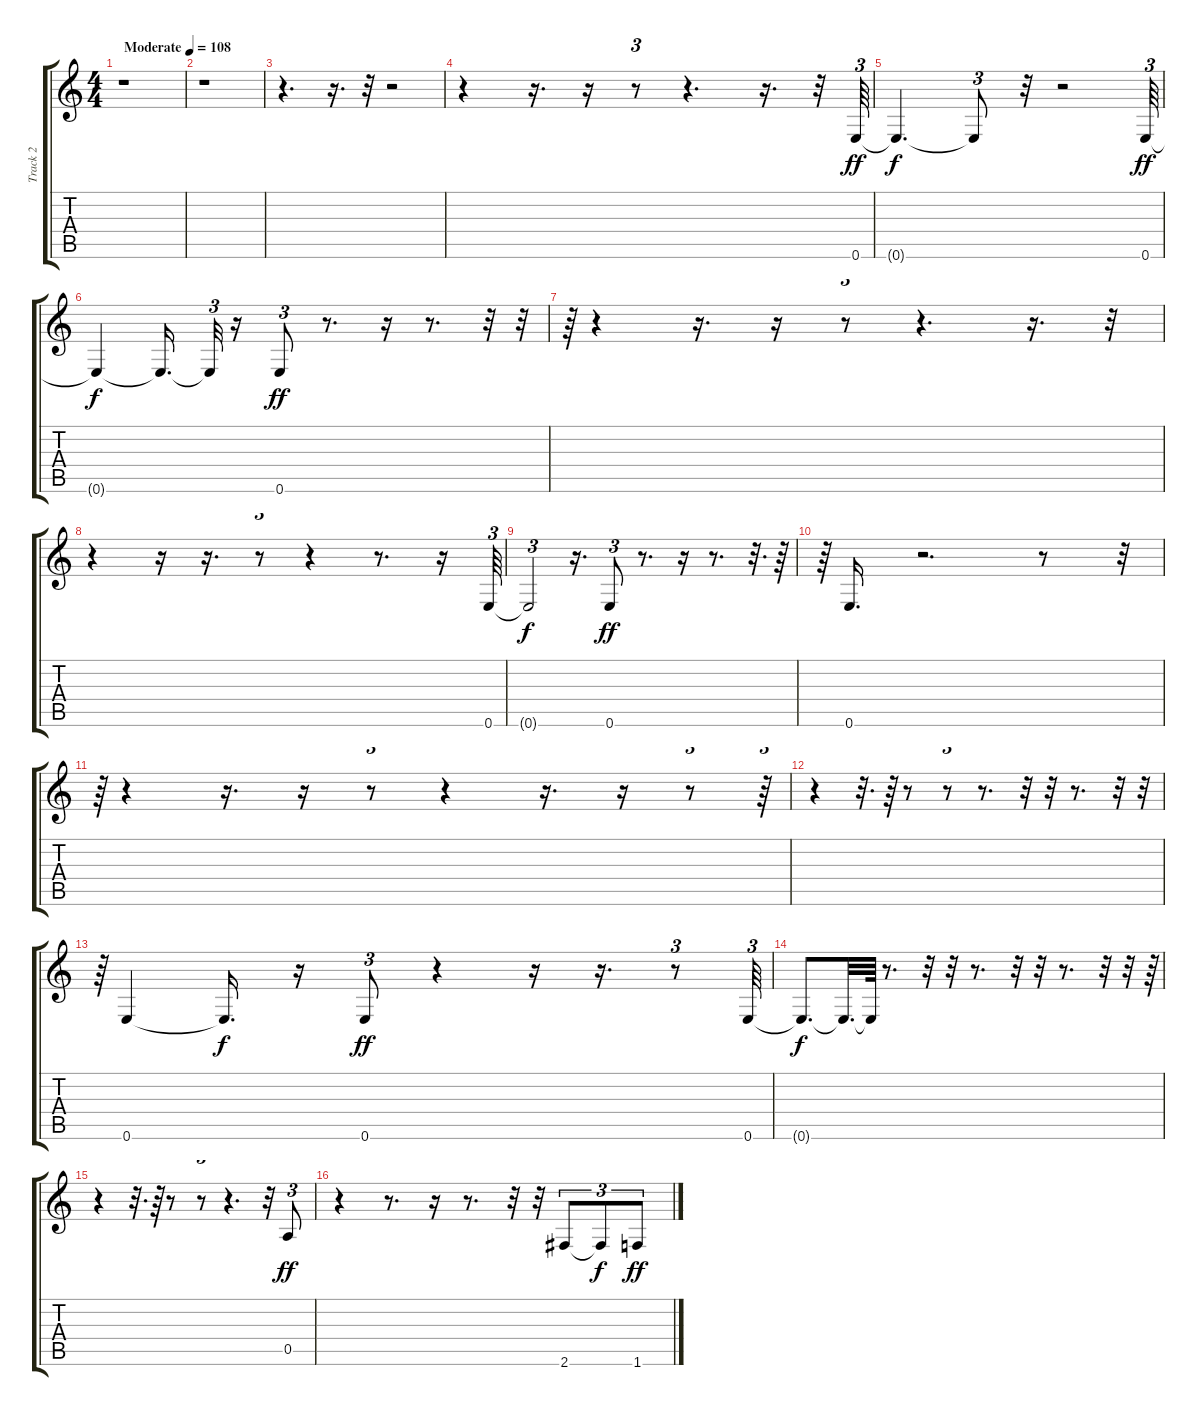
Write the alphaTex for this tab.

\track ("Track 2" "Track 2") {instrument fretlessbass}
\staff {score tabs}
\tuning (E4 B3 G3 D3 A2 E2) {hide}
\ts (4 4)
\tempo (108 "Moderate")
\clef g2
\ks c
r.1{dy ff instrument fretlessbass} |
r.1 |
r.4{d} r.16{d} r.32 r.2 |
r.4 r.16{d} r.16 r.8{tu (3 2)} r.4{d} r.16{d} r.32 0.6.64{tu (3 2)} |
0.6{t}.4{d dy f} 0.6{t}.8{tu (3 2)} r.32 r.2 0.6.64{tu (3 2) dy ff} |
0.6{t}.4{dy f} 0.6{t}.16{d} 0.6{t}.32{tu (3 2)} r.16 0.6.8{tu (3 2) dy ff} r.8{d} r.16 r.8{d} r.32 r.32{tu (3 2)} |
r.64{tu (3 2)} r.4 r.16{d} r.16 r.8{tu (3 2)} r.4{d} r.16{d} r.32 |
r.4 r.16 r.16{d} r.8{tu (3 2)} r.4 r.8{d} r.16 0.6.64{tu (3 2)} |
0.6{t}.2{tu (3 2) dy f} r.16{d} 0.6.8{tu (3 2) dy ff} r.8{d} r.16 r.8{d} r.32{d} r.64 |
r.64{tu (3 2)} 0.6.16{d} r.2{d} r.8 r.32{tu (3 2)} |
r.64{tu (3 2)} r.4 r.16{d} r.16 r.8{tu (3 2)} r.4 r.16{d} r.16 r.8{tu (3 2)} r.64{tu (3 2)} |
r.4 r.32{d} r.64 r.8 r.8{tu (3 2)} r.8{d} r.32 r.32 r.8{d} r.32 r.32{tu (3 2)} |
r.64{tu (3 2)} 0.6.4 0.6{t}.16{d dy f} r.16 0.6.8{tu (3 2) dy ff} r.4 r.16 r.16{d} r.8{tu (3 2)} 0.6.64{tu (3 2)} |
0.6{t}.8{d dy f} 0.6{t}.32{d} 0.6{t}.64 r.8{d} r.32 r.32 r.8{d} r.32 r.32 r.8{d} r.32 r.32 r.64{tu (3 2)} |
r.4 r.32{d} r.64 r.8 r.8{tu (3 2)} r.4{d} r.32 0.5.8{tu (3 2) dy ff} |
r.4 r.8{d} r.16 r.8{d} r.32 r.32 2.6.8{tu (3 2)} 2.6{t}.8{tu (3 2) dy f} 1.6.8{tu (3 2) dy ff}
